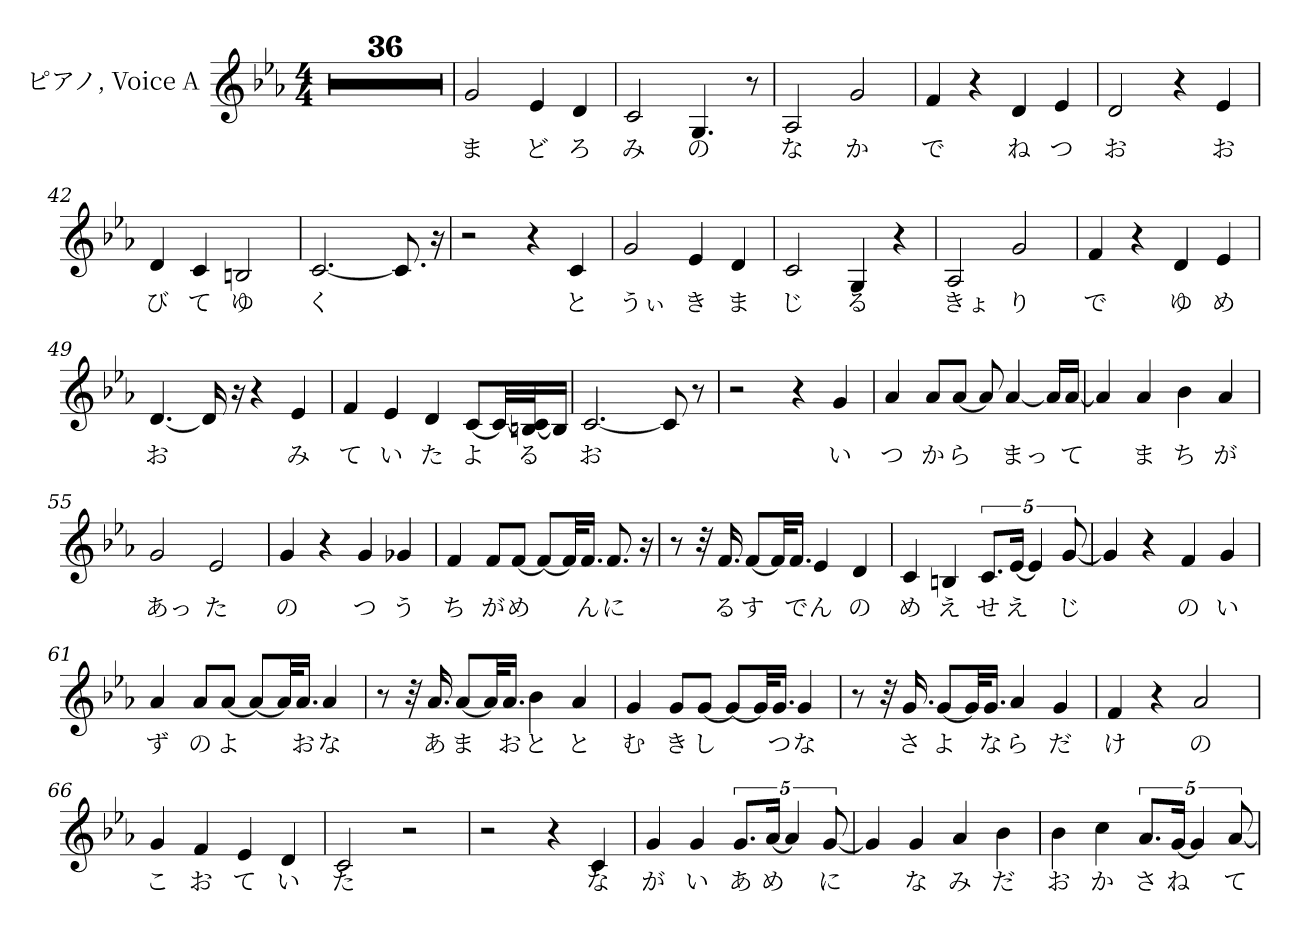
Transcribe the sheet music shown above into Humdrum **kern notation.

**kern	**text
*part1	*part1
*staff1	*staff1
*I"ピアノ, Voice A	*
*clefG2	*
*k[b-e-a-]	*
*M4/4	*
*MM210	*
=1	=1
1r	.
=2	=2
1r	.
=3	=3
1r	.
=4	=4
1r	.
=5	=5
1r	.
=6	=6
1r	.
=7	=7
1r	.
=8	=8
1r	.
=9	=9
1r	.
=10	=10
1r	.
=11	=11
1r	.
=12	=12
1r	.
=13	=13
1r	.
=14	=14
1r	.
=15	=15
1r	.
!!LO:LB:g=z
=16	=16
1r	.
=17	=17
1r	.
=18	=18
1r	.
=19	=19
1r	.
=20	=20
1r	.
=21	=21
1r	.
=22	=22
1r	.
=23	=23
1r	.
=24	=24
1r	.
=25	=25
1r	.
=26	=26
1r	.
=27	=27
1r	.
=28	=28
1r	.
=29	=29
1r	.
=30	=30
1r	.
=31	=31
1r	.
=32	=32
1r	.
!!LO:LB:g=z
=33	=33
1r	.
=34	=34
1r	.
=35	=35
1r	.
=36	=36
1r	.
=37	=37
!	!LO:LY:b
2g/	ま
!	!LO:LY:b
4e-/	ど
!	!LO:LY:b
4d/	ろ
=38	=38
!	!LO:LY:b
2c/	み
!	!LO:LY:b
4.G/	の
8r	.
=39	=39
!	!LO:LY:b
2A-/	な
!	!LO:LY:b
2g/	か
=40	=40
!	!LO:LY:b
4f/	で
4r	.
!	!LO:LY:b
4d/	ね
!	!LO:LY:b
4e-/	つ
=41	=41
!	!LO:LY:b
2d/	お
4r	.
!	!LO:LY:b
4e-/	お
=42	=42
!	!LO:LY:b
4d/	び
!	!LO:LY:b
4c/	て
!	!LO:LY:b
2Bn/	ゆ
=43	=43
!	!LO:LY:b
[2.c/	く
8.c/]	.
16r	.
!!LO:LB:g=z
=44	=44
2r	.
4r	.
!	!LO:LY:b
4c/	と
=45	=45
!	!LO:LY:b
2g/	うぃ
!	!LO:LY:b
4e-/	き
!	!LO:LY:b
4d/	ま
=46	=46
!	!LO:LY:b
2c/	じ
!	!LO:LY:b
4G/	る
4r	.
=47	=47
!	!LO:LY:b
2A-/	きょ
!	!LO:LY:b
2g/	り
=48	=48
!	!LO:LY:b
4f/	で
4r	.
!	!LO:LY:b
4d/	ゆ
!	!LO:LY:b
4e-/	め
=49	=49
!	!LO:LY:b
[4.d/	お
16d/]	.
16r	.
4r	.
!	!LO:LY:b
4e-/	み
=50	=50
!	!LO:LY:b
4f/	て
!	!LO:LY:b
4e-/	い
!	!LO:LY:b
4d/	た
!	!LO:LY:b
[8c/L	よ
32c/LL_	.
!	!LO:LY:b
[32Bn/ 32c/]J	る
16B/JJ]	.
!!LO:LB:g=z
=51	=51
!	!LO:LY:b
[2.c/	お
8c/]	.
8r	.
=52	=52
2r	.
4r	.
!	!LO:LY:b
4g/	い
=53	=53
!	!LO:LY:b
4a-/	つ
!	!LO:LY:b
8a-/L	か
!	!LO:LY:b
[8a-/J	ら
8a-/]	.
!	!LO:LY:b
[4a-/	まっ
16a-/LL]	.
!	!LO:LY:b
[16a-/JJ	て
=54	=54
4a-/]	.
!	!LO:LY:b
4a-/	ま
!	!LO:LY:b
4b-\	ち
!	!LO:LY:b
4a-/	が
=55	=55
!	!LO:LY:b
2g/	あっ
!	!LO:LY:b
2e-/	た
=56	=56
!	!LO:LY:b
4g/	の
4r	.
!	!LO:LY:b
4g/	つ
!	!LO:LY:b
4g-X/	う
=57	=57
!	!LO:LY:b
4f/	ち
!	!LO:LY:b
8f/L	が
!	!LO:LY:b
[8f/J	め
8f/L_	.
32f/KL]	.
!	!LO:LY:b
16.f/JJ	ん
!	!LO:LY:b
8.f/	に
16r	.
!!LO:LB:g=z
=58	=58
8r	.
32r	.
!	!LO:LY:b
16.f/	る
!	!LO:LY:b
[8f/L	す
32f/KL]	.
!	!LO:LY:b
16.f/JJ	で
!	!LO:LY:b
4e-/	ん
!	!LO:LY:b
4d/	の
=59	=59
!	!LO:LY:b
4c/	め
!	!LO:LY:b
4Bn/	え
!	!LO:LY:b
10.c/L	せ
!	!LO:LY:b
[20e-/Jk	え
5e-/]	.
!	!LO:LY:b
[10g/	じ
=60	=60
4g/]	.
4r	.
!	!LO:LY:b
4f/	の
!	!LO:LY:b
4g/	い
=61	=61
!	!LO:LY:b
4a-/	ず
!	!LO:LY:b
8a-/L	の
!	!LO:LY:b
[8a-/J	よ
8a-/L_	.
32a-/KL]	.
!	!LO:LY:b
16.a-/JJ	お
!	!LO:LY:b
4a-/	な
=62	=62
8r	.
32r	.
!	!LO:LY:b
16.a-/	あ
!	!LO:LY:b
[8a-/L	ま
32a-/KL]	.
!	!LO:LY:b
16.a-/JJ	お
!	!LO:LY:b
4b-\	と
!	!LO:LY:b
4a-/	と
!!LO:LB:g=z
=63	=63
!	!LO:LY:b
4g/	む
!	!LO:LY:b
8g/L	き
!	!LO:LY:b
[8g/J	し
8g/L_	.
32g/KL]	.
!	!LO:LY:b
16.g/JJ	つ
!	!LO:LY:b
4g/	な
=64	=64
8r	.
32r	.
!	!LO:LY:b
16.g/	さ
!	!LO:LY:b
[8g/L	よ
32g/KL]	.
!	!LO:LY:b
16.g/JJ	な
!	!LO:LY:b
4a-/	ら
!	!LO:LY:b
4g/	だ
=65	=65
!	!LO:LY:b
4f/	け
4r	.
!	!LO:LY:b
2a-/	の
=66	=66
!	!LO:LY:b
4g/	こ
!	!LO:LY:b
4f/	お
!	!LO:LY:b
4e-/	て
!	!LO:LY:b
4d/	い
=67	=67
!	!LO:LY:b
2c/	た
2r	.
=68	=68
2r	.
4r	.
!	!LO:LY:b
4c/	な
=69	=69
!	!LO:LY:b
4g/	が
!	!LO:LY:b
4g/	い
!	!LO:LY:b
10.g/L	あ
!	!LO:LY:b
[20a-/Jk	め
5a-/]	.
!	!LO:LY:b
[10g/	に
!!LO:LB:g=z
=70	=70
4g/]	.
!	!LO:LY:b
4g/	な
!	!LO:LY:b
4a-/	み
!	!LO:LY:b
4b-\	だ
=71	=71
!	!LO:LY:b
4b-\	お
!	!LO:LY:b
4cc\	か
!	!LO:LY:b
10.a-/L	さ
!	!LO:LY:b
[20g/Jk	ね
5g/]	.
!	!LO:LY:b
[10a-/	て
=	=
*-	*-
